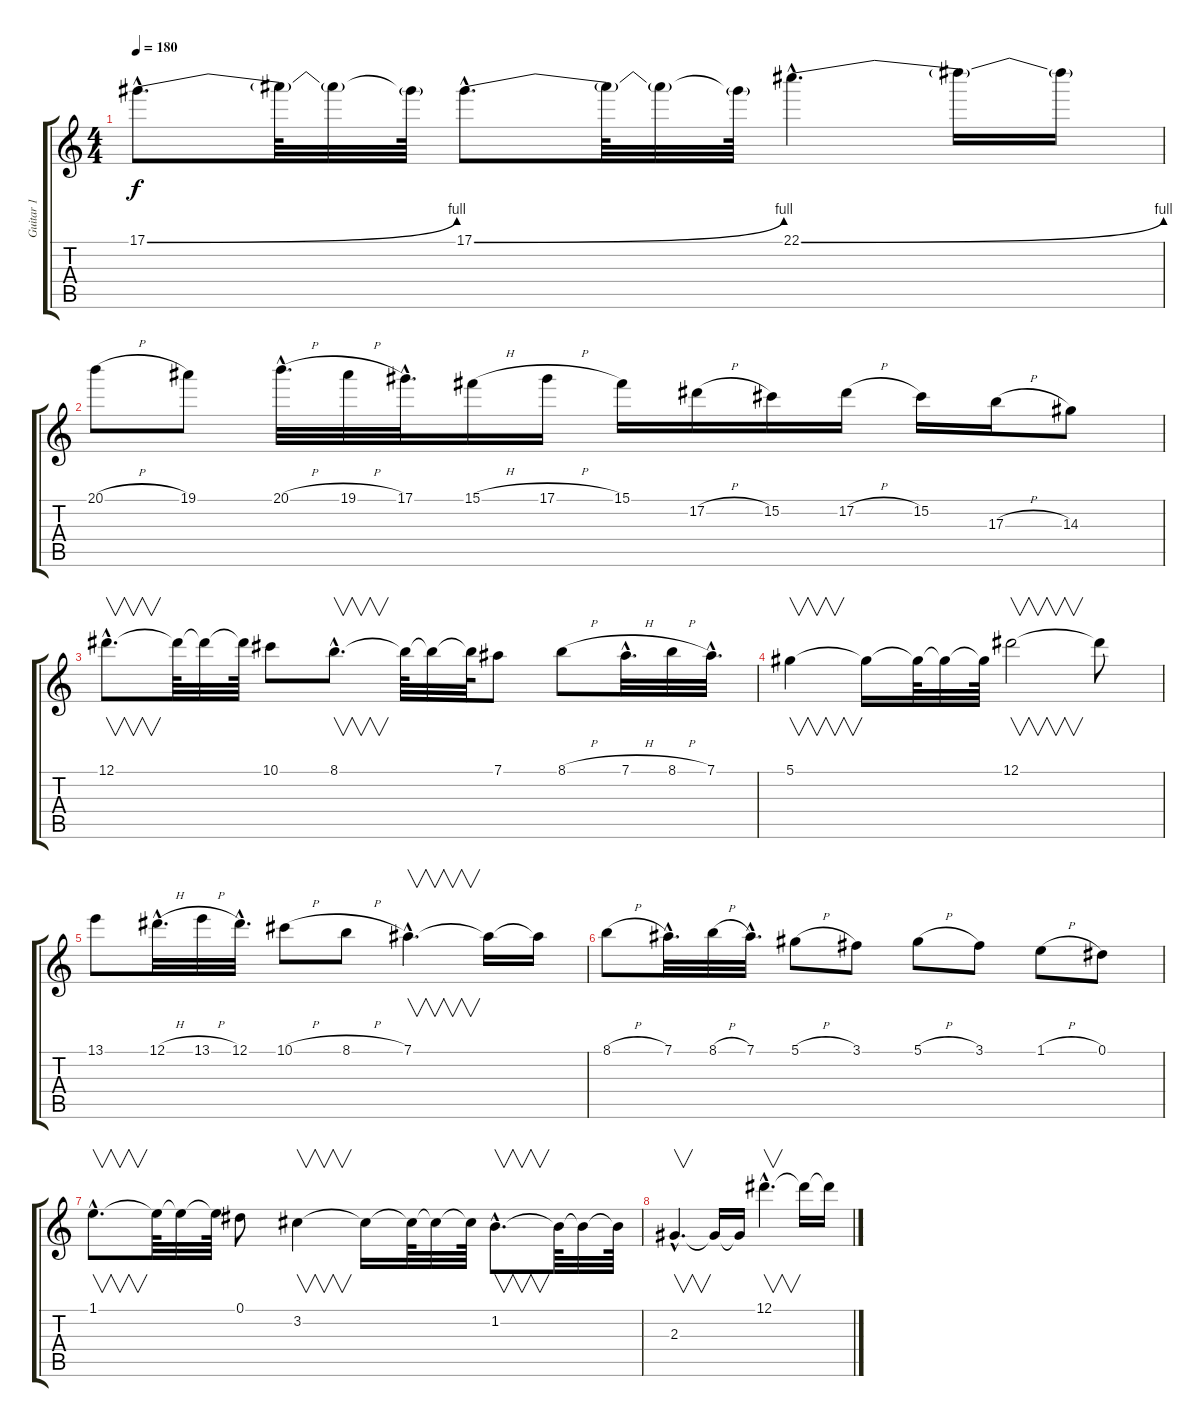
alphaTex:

\track ("Guitar 1" "Guitar 1") {instrument distortionguitar}
\staff {score tabs}
\tuning (Eb4 Bb3 Gb3 Db3 Ab2 Eb2) {hide}
\ts (4 4)
\tempo 180
\clef g2
\ks c
17.1{be (bend 0 0 60 4) hac}.8{d dy f} 17.1{t}.64 17.1{t}.32 17.1{t}.64 17.1{be (bend 0 0 60 4) hac}.8{d} 17.1{t}.64 17.1{t}.32 17.1{t}.64 22.1{be (bend 0 0 60 4) hac}.4{d} 22.1{t}.16 22.1{t}.16 |
20.1{h}.8 19.1.8 20.1{h hac}.32{d} 19.1{h}.32 17.1{hac}.32{d} 15.1{h}.16 17.1{h}.16 15.1.16 17.2{h}.16 15.2.16 17.2{h}.16 15.2.16 17.3{h}.16 14.3.8 |
12.1{hac}.8{v d} 12.1{t}.64 12.1{t}.32 12.1{t}.64 10.1.8 8.1{hac}.8{v d} 8.1{t}.64 8.1{t}.32 8.1{t}.64 7.1.8 8.1{h}.8 7.1{h hac}.32{d} 8.1{h}.32 7.1{hac}.32{d} |
5.1.4{v} 5.1{t}.16 5.1{t}.64 5.1{t}.32 5.1{t}.64 12.1.2{v} 12.1{t}.8 |
13.1.8 12.1{h hac}.32{d} 13.1{h}.32 12.1{hac}.32{d} 10.1{h}.8 8.1{h}.8 7.1{hac}.4{v d} 7.1{t}.16 7.1{t}.16 |
8.1{h}.8 7.1{hac}.32{d} 8.1{h}.32 7.1{hac}.32{d} 5.1{h}.8 3.1.8 5.1{h}.8 3.1.8 1.1{h}.8 0.1.8 |
1.1{hac}.8{v d} 1.1{t}.64 1.1{t}.32 1.1{t}.64 0.1.8 3.2.4{v} 3.2{t}.16 3.2{t}.64 3.2{t}.32 3.2{t}.64 1.2{hac}.8{v d} 1.2{t}.64 1.2{t}.32 1.2{t}.64 |
2.3{hac}.4{v d} 2.3{t}.16 2.3{t}.16 12.1{hac}.4{v d} 12.1{t}.16 12.1{t}.16
